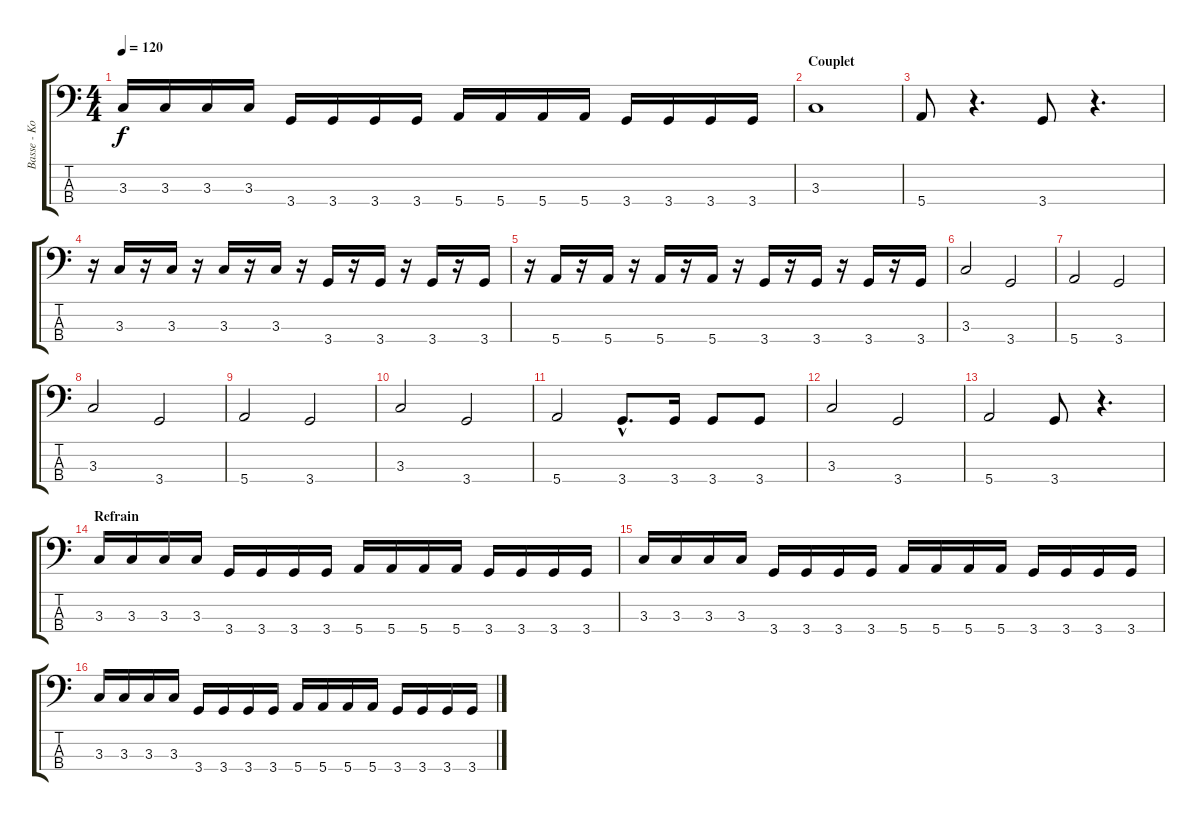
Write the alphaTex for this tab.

\track ("Basse - Kojak" "Basse - Ko") {instrument electricbassfinger}
\staff {score tabs}
\tuning (G2 D2 A1 E1) {hide}
\ts (4 4)
\tempo 120
\clef f4
\ks c
3.3.16{dy f} 3.3.16 3.3.16 3.3.16 3.4.16 3.4.16 3.4.16 3.4.16 5.4.16 5.4.16 5.4.16 5.4.16 3.4.16 3.4.16 3.4.16 3.4.16 |
\section ("" "Couplet")
3.3.1 |
5.4.8 r.4{d} 3.4.8 r.4{d} |
r.16 3.3.16 r.16 3.3.16 r.16 3.3.16 r.16 3.3.16 r.16 3.4.16 r.16 3.4.16 r.16 3.4.16 r.16 3.4.16 |
r.16 5.4.16 r.16 5.4.16 r.16 5.4.16 r.16 5.4.16 r.16 3.4.16 r.16 3.4.16 r.16 3.4.16 r.16 3.4.16 |
3.3.2 3.4.2 |
5.4.2 3.4.2 |
3.3.2 3.4.2 |
5.4.2 3.4.2 |
3.3.2 3.4.2 |
5.4.2 3.4{hac}.8{d} 3.4.16 3.4.8 3.4.8 |
3.3.2 3.4.2 |
5.4.2 3.4.8 r.4{d} |
\section ("" "Refrain")
3.3.16 3.3.16 3.3.16 3.3.16 3.4.16 3.4.16 3.4.16 3.4.16 5.4.16 5.4.16 5.4.16 5.4.16 3.4.16 3.4.16 3.4.16 3.4.16 |
3.3.16 3.3.16 3.3.16 3.3.16 3.4.16 3.4.16 3.4.16 3.4.16 5.4.16 5.4.16 5.4.16 5.4.16 3.4.16 3.4.16 3.4.16 3.4.16 |
3.3.16 3.3.16 3.3.16 3.3.16 3.4.16 3.4.16 3.4.16 3.4.16 5.4.16 5.4.16 5.4.16 5.4.16 3.4.16 3.4.16 3.4.16 3.4.16
